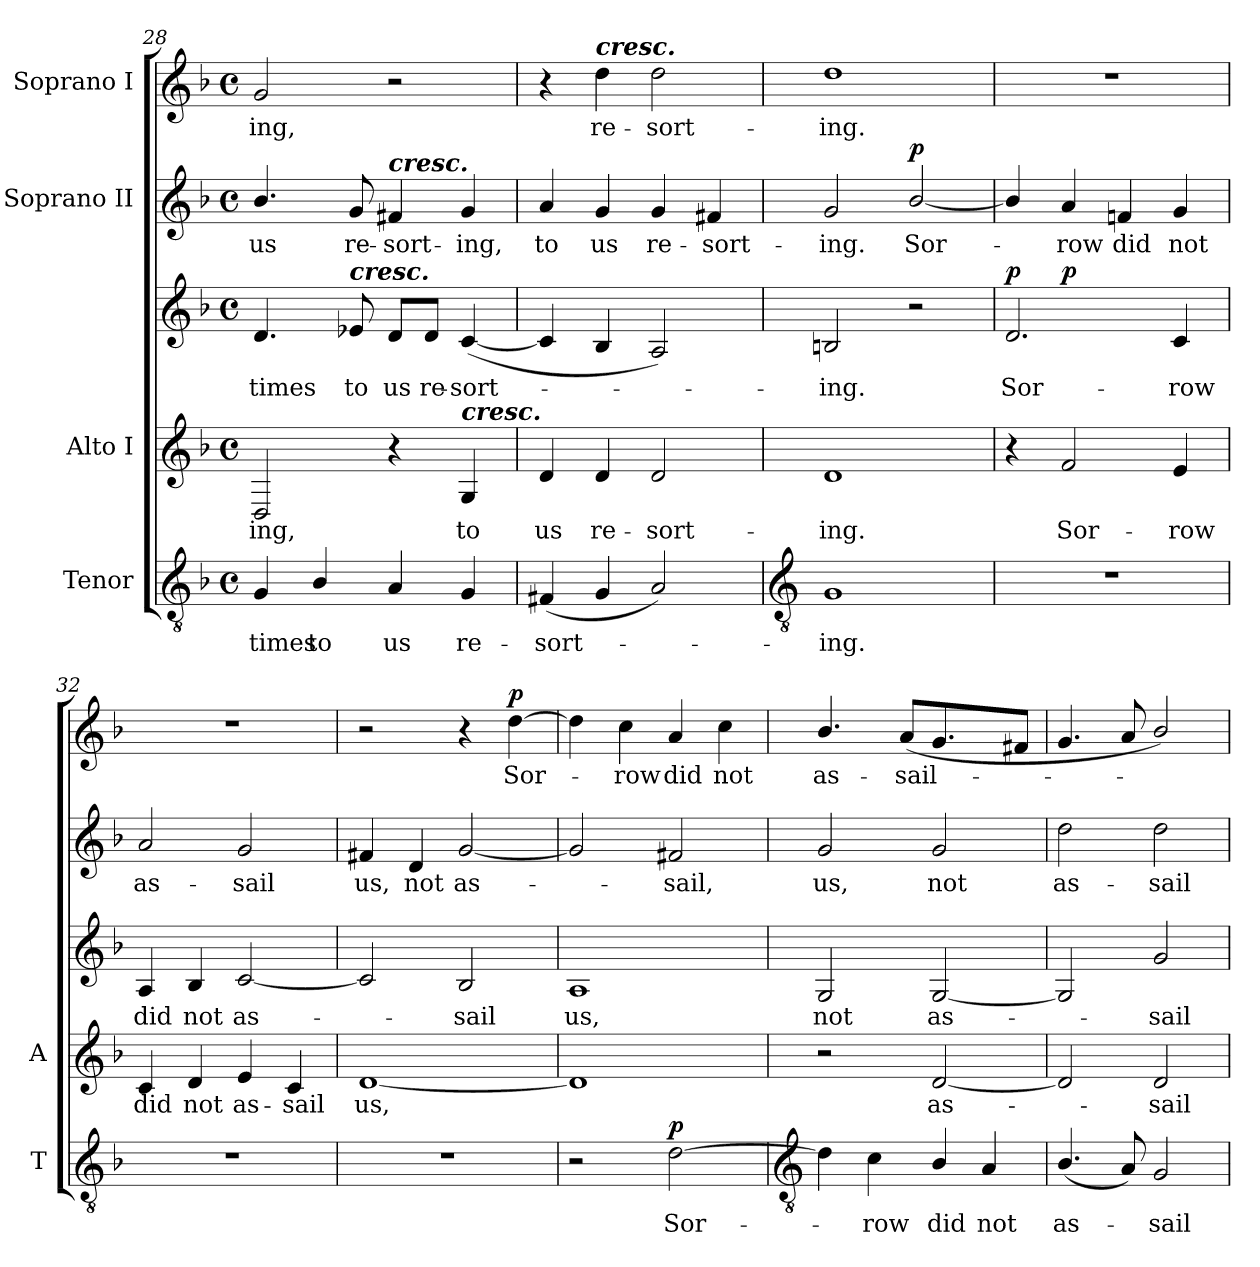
**kern	**text	**dynam	**kern	**text	**kern	**text	**dynam	**kern	**text	**dynam	**kern	**text	**dynam
*part4	*part4	*part4	*part3	*part3	*part3	*part3	*part3	*part2	*part2	*part2	*part1	*part1	*part1
*staff5	*staff5	*staff5	*staff4	*staff4	*staff3	*staff3	*staff3/4	*staff2	*staff2	*staff2	*staff1	*staff1	*staff1
*I"Tenor	*	*	*I"Alto I	*	*	*	*	*I"Soprano II	*	*	*I"Soprano I	*	*
*I'T	*	*	*I'A	*	*	*	*	*	*	*	*	*	*
*clefGv2	*	*	*clefG2	*	*clefG2	*	*	*clefG2	*	*	*clefG2	*	*
*k[b-]	*	*	*k[b-]	*	*k[b-]	*	*	*k[b-]	*	*	*k[b-]	*	*
*F:	*	*	*F:	*	*F:	*	*	*F:	*	*	*F:	*	*
*M4/4	*	*	*M4/4	*	*M4/4	*	*	*M4/4	*	*	*M4/4	*	*
*met(c)	*	*	*met(c)	*	*met(c)	*	*	*met(c)	*	*	*met(c)	*	*
=28	=28	=28	=28	=28	=28	=28	=28	=28	=28	=28	=28	=28	=28
!	!LO:LY:b	!	!	!LO:LY:b	!	!LO:LY:b	!	!	!LO:LY:b	!	!	!LO:LY:b	!
4G	-times	.	2D	ing,	4.d	-times	.	4.b-/	us	.	2g	ing,	.
!	!LO:LY:b	!	!	!	!	!	!	!	!	!	!	!	!
4B-/	to	.	.	.	.	.	.	.	.	.	.	.	.
!	!	!	!	!	!LO:TX:a:Bi:t=cresc.	!	!	!	!	!	!	!	!
!	!	!	!	!	!	!LO:LY:b	!	!	!LO:LY:b	!	!	!	!
.	.	.	.	.	8e-X	to	.	8g	re-	.	.	.	.
!	!	!	!	!	!	!	!	!LO:TX:a:Bi:t=cresc.	!	!	!	!	!
!	!LO:LY:b	!	!	!	!	!LO:LY:b	!	!	!LO:LY:b	!	!	!	!
4A	us	.	4r	.	8d/L	us	.	4f#X	-sort-	.	2r	.	.
!	!	!	!	!	!	!LO:LY:b	!	!	!	!	!	!	!
.	.	.	.	.	8d/J	re-	.	.	.	.	.	.	.
!	!	!	!LO:TX:a:Bi:t=cresc.	!	!	!	!	!	!	!	!	!	!
!	!LO:LY:b	!	!	!LO:LY:b	!	!LO:LY:b	!	!	!LO:LY:b	!	!	!	!
4G	re-	.	4G	to	(<[4c	-sort-	.	4g	-ing,	.	.	.	.
=29	=29	=29	=29	=29	=29	=29	=29	=29	=29	=29	=29	=29	=29
!	!LO:LY:b	!	!	!LO:LY:b	!	!	!	!	!LO:LY:b	!	!	!	!
(<4F#X	-sort-	.	4d	us	4c]	.	.	4a	to	.	4r	.	.
!	!	!	!	!	!	!	!	!	!	!	!LO:TX:a:Bi:t=cresc.	!	!
!	!	!	!	!LO:LY:b	!	!	!	!	!LO:LY:b	!	!	!LO:LY:b	!
4G	.	.	4d	re-	4B-	.	.	4g	us	.	4dd	re-	.
!	!	!	!	!LO:LY:b	!	!	!	!	!LO:LY:b	!	!	!LO:LY:b	!
2A)	.	.	2d	-sort-	2A)	.	.	4g	re-	.	2dd	-sort-	.
!	!	!	!	!	!	!	!	!	!LO:LY:b	!	!	!	!
.	.	.	.	.	.	.	.	4f#X	-sort-	.	.	.	.
!!LO:LB:g=z
=30	=30	=30	=30	=30	=30	=30	=30	=30	=30	=30	=30	=30	=30
*clefGv2	*	*	*	*	*	*	*	*	*	*	*	*	*
!	!LO:LY:b	!	!	!LO:LY:b	!	!LO:LY:b	!	!	!LO:LY:b	!	!	!LO:LY:b	!
1G	ing.	.	1d	ing.	2Bn	-ing.	.	2g	-ing.	.	1dd	-ing.	.
!	!	!	!	!	!	!	!	!	!LO:LY:b	!LO:DY:b	!	!	!
.	.	.	.	.	2r	.	.	[2b-/	Sor-	p	.	.	.
=31	=31	=31	=31	=31	=31	=31	=31	=31	=31	=31	=31	=31	=31
!	!	!	!	!	!	!LO:LY:b	!LO:DY:b	!	!	!	!	!	!
1r	.	.	4r	.	2.d	Sor-	p	4b-/]	.	.	1r	.	.
!	!	!	!	!LO:LY:b	!	!	!LO:DY:b=2	!	!LO:LY:b	!	!	!	!
.	.	.	2f	Sor-	.	.	p	4a	row	.	.	.	.
!	!	!	!	!	!	!	!	!	!LO:LY:b	!	!	!	!
.	.	.	.	.	.	.	.	4fn	did	.	.	.	.
!	!	!	!	!LO:LY:b	!	!LO:LY:b	!	!	!LO:LY:b	!	!	!	!
.	.	.	4e	-row	4c	-row	.	4g	not	.	.	.	.
=32	=32	=32	=32	=32	=32	=32	=32	=32	=32	=32	=32	=32	=32
!	!	!	!	!LO:LY:b	!	!LO:LY:b	!	!	!LO:LY:b	!	!	!	!
1r	.	.	4c	did	4A	did	.	2a	as-	.	1r	.	.
!	!	!	!	!LO:LY:b	!	!LO:LY:b	!	!	!	!	!	!	!
.	.	.	4d	not	4B-	not	.	.	.	.	.	.	.
!	!	!	!	!LO:LY:b	!	!LO:LY:b	!	!	!LO:LY:b	!	!	!	!
.	.	.	4e	as-	[2c	as-	.	2g	-sail	.	.	.	.
!	!	!	!	!LO:LY:b	!	!	!	!	!	!	!	!	!
.	.	.	4c	-sail	.	.	.	.	.	.	.	.	.
=33	=33	=33	=33	=33	=33	=33	=33	=33	=33	=33	=33	=33	=33
!	!	!	!	!LO:LY:b	!	!	!	!	!LO:LY:b	!	!	!	!
1r	.	.	[1d	us,	2c]	.	.	4f#X	us,	.	2r	.	.
!	!	!	!	!	!	!	!	!	!LO:LY:b	!	!	!	!
.	.	.	.	.	.	.	.	4d	not	.	.	.	.
!	!	!	!	!	!	!LO:LY:b	!	!	!LO:LY:b	!	!	!	!
.	.	.	.	.	2B-	sail	.	[2g	as-	.	4r	.	.
!	!	!	!	!	!	!	!	!	!	!	!	!LO:LY:b	!LO:DY:b
.	.	.	.	.	.	.	.	.	.	.	[4dd	Sor-	p
=34	=34	=34	=34	=34	=34	=34	=34	=34	=34	=34	=34	=34	=34
!	!	!	!	!	!	!LO:LY:b	!	!	!	!	!	!	!
2r	.	.	1d]	.	1A	us,	.	2g]	.	.	4dd]	.	.
!	!	!	!	!	!	!	!	!	!	!	!	!LO:LY:b	!
.	.	.	.	.	.	.	.	.	.	.	4cc	row	.
!	!LO:LY:b	!LO:DY:b	!	!	!	!	!	!	!LO:LY:b	!	!	!LO:LY:b	!
[2d	Sor-	p	.	.	.	.	.	2f#X	sail,	.	4a	did	.
!	!	!	!	!	!	!	!	!	!	!	!	!LO:LY:b	!
.	.	.	.	.	.	.	.	.	.	.	4cc	not	.
!!LO:LB:g=z
=35	=35	=35	=35	=35	=35	=35	=35	=35	=35	=35	=35	=35	=35
*clefGv2	*	*	*	*	*	*	*	*	*	*	*	*	*
!	!	!	!	!	!	!LO:LY:b	!	!	!LO:LY:b	!	!	!LO:LY:b	!
4d]	.	.	2r	.	2G	not	.	2g	us,	.	4.b-/	as-	.
!	!LO:LY:b	!	!	!	!	!	!	!	!	!	!	!	!
4c	row	.	.	.	.	.	.	.	.	.	.	.	.
!	!	!	!	!	!	!	!	!	!	!	!	!LO:LY:b	!
.	.	.	.	.	.	.	.	.	.	.	(<8aL	-sail-	.
!	!LO:LY:b	!	!	!LO:LY:b	!	!LO:LY:b	!	!	!LO:LY:b	!	!	!	!
4B-/	did	.	[2d	as-	[2G	as-	.	2g	not	.	4.g	.	.
!	!LO:LY:b	!	!	!	!	!	!	!	!	!	!	!	!
4A	not	.	.	.	.	.	.	.	.	.	.	.	.
.	.	.	.	.	.	.	.	.	.	.	8f#XJ	.	.
=36	=36	=36	=36	=36	=36	=36	=36	=36	=36	=36	=36	=36	=36
!	!LO:LY:b	!	!	!	!	!	!	!	!LO:LY:b	!	!	!	!
(<4.B-/	as-	.	2d]	.	2G]	.	.	2dd	as-	.	4.g	.	.
8A)	.	.	.	.	.	.	.	.	.	.	8a	.	.
!	!LO:LY:b	!	!	!LO:LY:b	!	!LO:LY:b	!	!	!LO:LY:b	!	!	!	!
2G	sail	.	2d	sail	2g	sail	.	2dd	-sail	.	2b-/)	.	.
=	=	=	=	=	=	=	=	=	=	=	=	=	=
*-	*-	*-	*-	*-	*-	*-	*-	*-	*-	*-	*-	*-	*-
